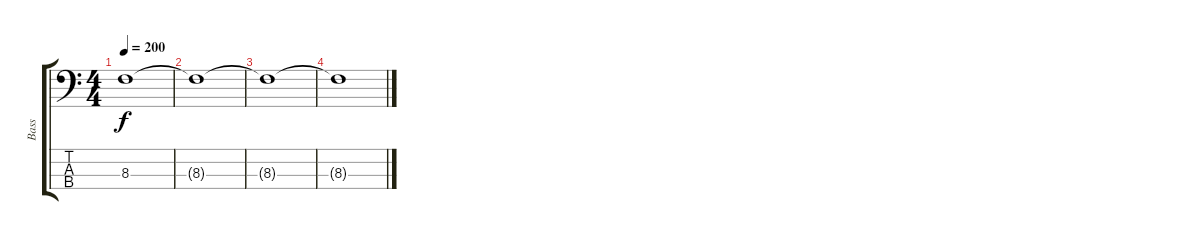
\track ("Bass" "Bass") {instrument electricbasspick}
\staff {score tabs}
\tuning (G2 D2 A1 E1) {hide}
\ts (4 4)
\tempo 200
\clef f4
\ks c
8.3.1{dy f volume 0} |
8.3{t}.1 |
8.3{t}.1 |
8.3{t}.1
